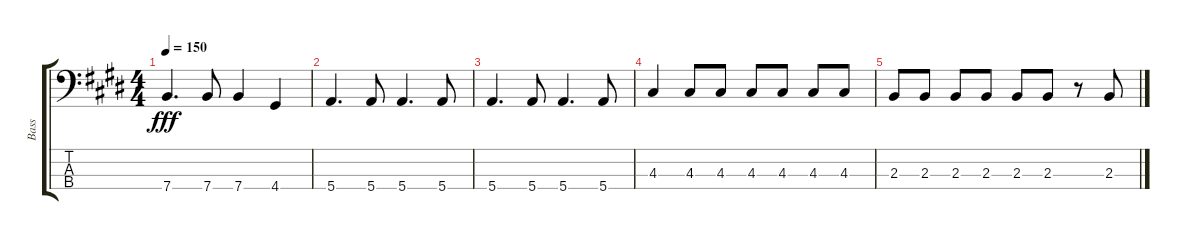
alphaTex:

\track ("Bass" "Bass") {instrument electricbassfinger}
\staff {score tabs}
\tuning (G2 D2 A1 E1) {hide}
\ts (4 4)
\tempo 150
\clef f4
\ks e
7.4.4{d dy fff} 7.4.8 7.4.4 4.4.4 |
5.4.4{d} 5.4.8 5.4.4{d} 5.4.8 |
5.4.4{d} 5.4.8 5.4.4{d} 5.4.8 |
4.3.4 4.3.8 4.3.8 4.3.8 4.3.8 4.3.8 4.3.8 |
2.3.8 2.3.8 2.3.8 2.3.8 2.3.8 2.3.8 r.8 2.3.8
